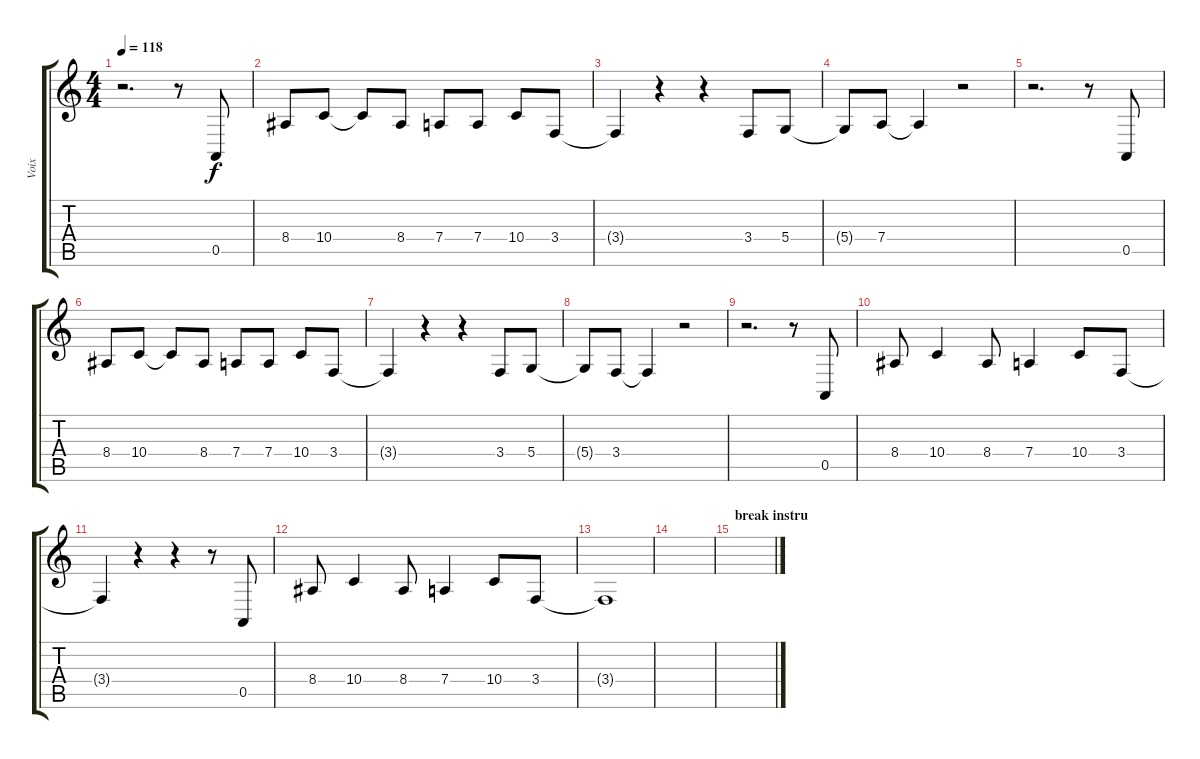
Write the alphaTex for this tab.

\track ("Voix" "Voix") {instrument altosax}
\staff {score tabs}
\tuning (E4 B3 G3 D3 A2 E2) {hide}
\ts (4 4)
\tempo 118
\clef g2
\ks c
r.2{d dy f} r.8 0.5.8 |
8.4.8 10.4.8 10.4{t}.8 8.4.8 7.4.8 7.4.8 10.4.8 3.4.8 |
3.4{t}.4 r.4 r.4 3.4.8 5.4.8 |
5.4{t}.8 7.4.8 7.4{t}.4 r.2 |
r.2{d} r.8 0.5.8 |
8.4.8 10.4.8 10.4{t}.8 8.4.8 7.4.8 7.4.8 10.4.8 3.4.8 |
3.4{t}.4 r.4 r.4 3.4.8 5.4.8 |
5.4{t}.8 3.4.8 3.4{t}.4 r.2 |
r.2{d} r.8 0.5.8 |
8.4.8 10.4.4 8.4.8 7.4.4 10.4.8 3.4.8 |
3.4{t}.4 r.4 r.4 r.8 0.5.8 |
8.4.8 10.4.4 8.4.8 7.4.4 10.4.8 3.4.8 |
3.4{t}.1 |
|
\section ("" "break instru")
